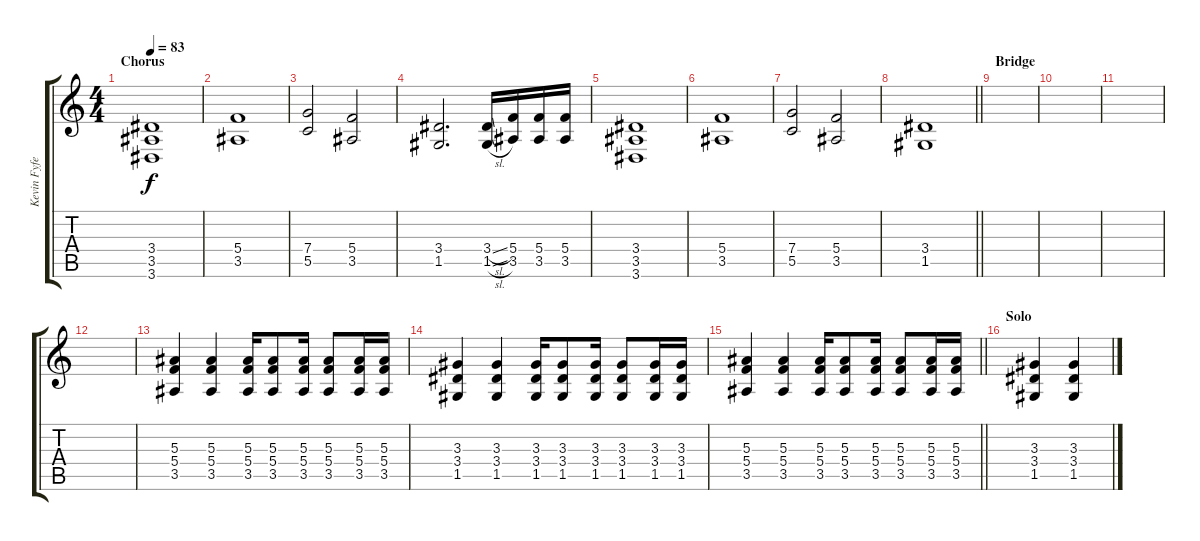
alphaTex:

\track ("Kevin Fyfe Rhythm" "Kevin Fyfe") {instrument distortionguitar}
\staff {score tabs}
\tuning (D4 A3 F3 C3 G2 C2) {hide}
\ts (4 4)
\section ("" "Chorus")
\tempo 83
\clef g2
\ks c
(3.4 3.5 3.6).1{dy f} |
(5.4 3.5).1 |
(7.4 5.5).2 (5.4 3.5).2 |
(3.4 1.5).2{d} (3.4{sl} 1.5{sl}).16 (5.4 3.5).16 (5.4 3.5).16 (5.4 3.5).16 |
(3.4 3.5 3.6).1 |
(5.4 3.5).1 |
(7.4 5.5).2 (5.4 3.5).2 |
\barLineRight lightlight
(3.4 1.5).1 |
\section ("" "Bridge")
|
|
|
|
(5.3 5.4 3.5).4 (5.3 5.4 3.5).4 (5.3 5.4 3.5).16 (5.3 5.4 3.5).8 (5.3 5.4 3.5).16 (5.3 5.4 3.5).8 (5.3 5.4 3.5).16 (5.3 5.4 3.5).16 |
(3.3 3.4 1.5).4 (3.3 3.4 1.5).4 (3.3 3.4 1.5).16 (3.3 3.4 1.5).8 (3.3 3.4 1.5).16 (3.3 3.4 1.5).8 (3.3 3.4 1.5).16 (3.3 3.4 1.5).16 |
\barLineRight lightlight
(5.3 5.4 3.5).4 (5.3 5.4 3.5).4 (5.3 5.4 3.5).16 (5.3 5.4 3.5).8 (5.3 5.4 3.5).16 (5.3 5.4 3.5).8 (5.3 5.4 3.5).16 (5.3 5.4 3.5).16 |
\section ("" "Solo")
(3.3 3.4 1.5).4 (3.3 3.4 1.5).4
